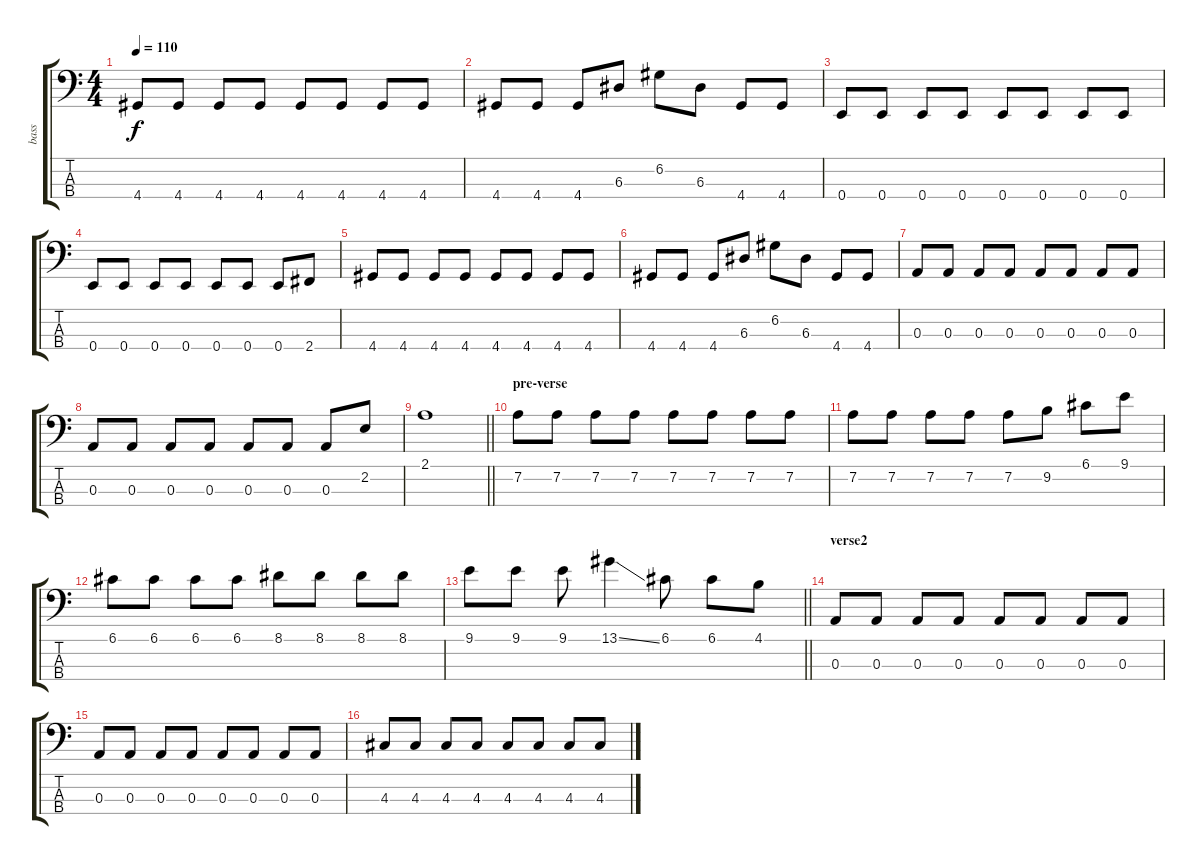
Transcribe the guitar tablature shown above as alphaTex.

\track ("bass" "bass") {instrument electricbassfinger}
\staff {score tabs}
\tuning (G2 D2 A1 E1) {hide}
\ts (4 4)
\tempo 110
\clef f4
\ks c
4.4.8{dy f} 4.4.8 4.4.8 4.4.8 4.4.8 4.4.8 4.4.8 4.4.8 |
4.4.8 4.4.8 4.4.8 6.3.8 6.2.8 6.3.8 4.4.8 4.4.8 |
0.4.8 0.4.8 0.4.8 0.4.8 0.4.8 0.4.8 0.4.8 0.4.8 |
0.4.8 0.4.8 0.4.8 0.4.8 0.4.8 0.4.8 0.4.8 2.4.8 |
4.4.8 4.4.8 4.4.8 4.4.8 4.4.8 4.4.8 4.4.8 4.4.8 |
4.4.8 4.4.8 4.4.8 6.3.8 6.2.8 6.3.8 4.4.8 4.4.8 |
0.3.8 0.3.8 0.3.8 0.3.8 0.3.8 0.3.8 0.3.8 0.3.8 |
0.3.8 0.3.8 0.3.8 0.3.8 0.3.8 0.3.8 0.3.8 2.2.8 |
\barLineRight lightlight
2.1.1 |
\section ("" "pre-verse")
7.2.8 7.2.8 7.2.8 7.2.8 7.2.8 7.2.8 7.2.8 7.2.8 |
7.2.8 7.2.8 7.2.8 7.2.8 7.2.8 9.2.8 6.1.8 9.1.8 |
6.1.8 6.1.8 6.1.8 6.1.8 8.1.8 8.1.8 8.1.8 8.1.8 |
\barLineRight lightlight
9.1.8 9.1.8 9.1.8 13.1{ss}.4 6.1.8 6.1.8 4.1.8 |
\section ("" "verse2")
0.3.8 0.3.8 0.3.8 0.3.8 0.3.8 0.3.8 0.3.8 0.3.8 |
0.3.8 0.3.8 0.3.8 0.3.8 0.3.8 0.3.8 0.3.8 0.3.8 |
4.3.8 4.3.8 4.3.8 4.3.8 4.3.8 4.3.8 4.3.8 4.3.8
